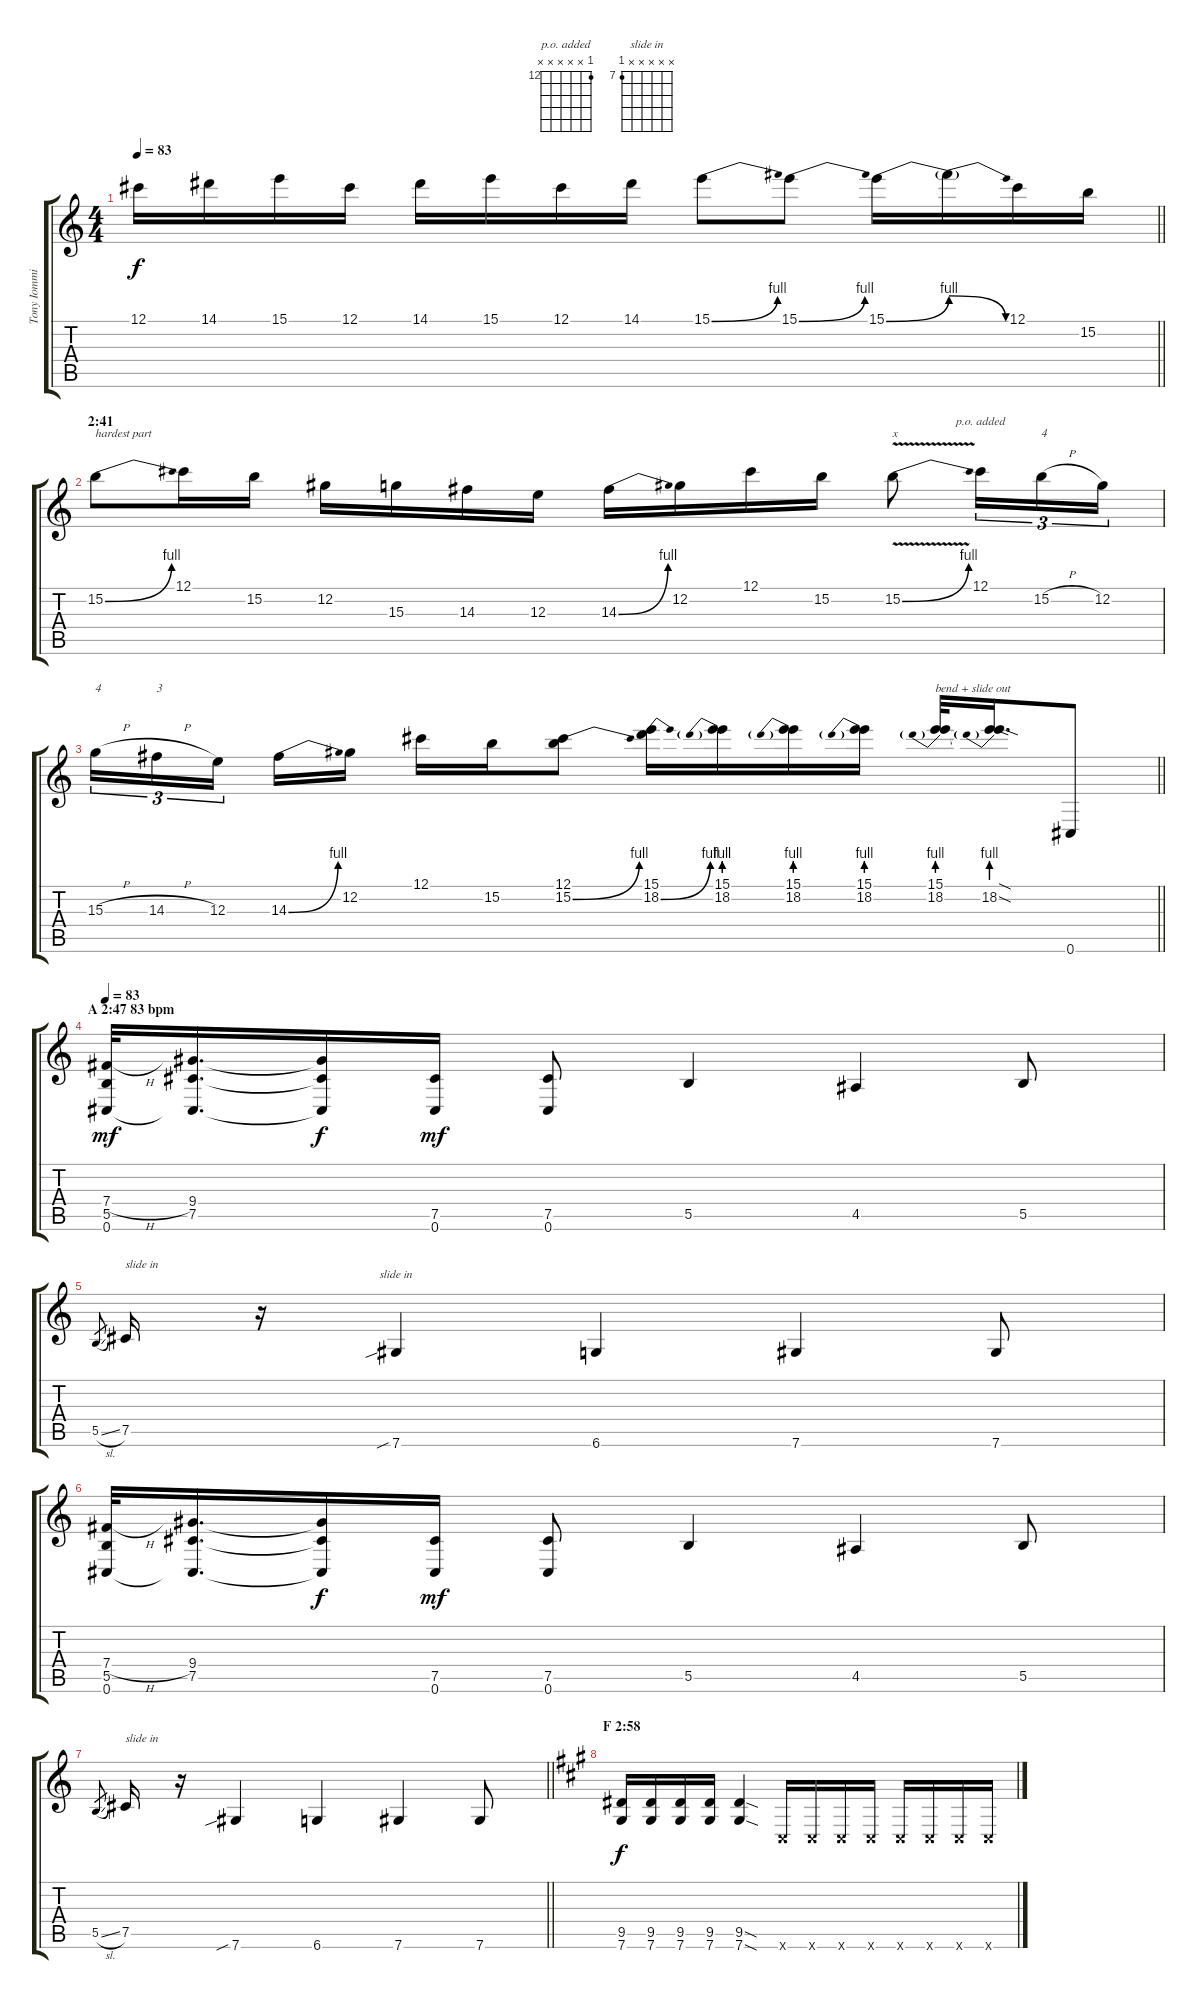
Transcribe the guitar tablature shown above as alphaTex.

\track ("Tony Iommi (Solo Guitar left + Lead)" "Tony Iommi") {instrument distortionguitar}
\staff {score tabs}
\tuning (Db4 Ab3 E3 B2 Gb2 Db2) {hide}
\chord ("p.o. added" 12 x x x x x) {firstfret 12}
\chord ("slide in" x x x x x 7) {firstfret 7}
\ts (4 4)
\tempo 83
\clef g2
\barLineRight lightlight
\ks c
12.1.16{dy f} 14.1.16 15.1.16 12.1.16 14.1.16 15.1.16 12.1.16 14.1.16 15.1{be (bend 0 0 60 4)}.8 15.1{be (bend 0 0 60 4)}.8 15.1{be (bend 0 0 60 4)}.16 15.1{be (release 0 4 60 0) t}.16 12.1.16 15.2.16 |
\section ("" "2:41")
15.2{be (bend 0 0 60 4)}.8{txt "hardest part"} 12.1.16 15.2.16 12.2.16 15.3.16 14.3.16 12.3.16 14.3{be (bend 0 0 60 4)}.16 12.2.16 12.1.16 15.2.16 15.2{be (bend 0 0 60 4) v}.8{txt "x"} 12.1.16{tu (3 2) ch "p.o. added"} 15.2{h}.16{tu (3 2) txt "4"} 12.2.16{tu (3 2)} |
\barLineRight lightlight
15.3{h}.16{tu (3 2) txt "4"} 14.3{h}.16{tu (3 2) txt "3"} 12.3.16{tu (3 2) beam splitsecondary} 14.3{be (bend 0 0 60 4)}.16 12.2.16 12.1.16 15.2.16 (12.1 15.2{be (bend 0 0 60 4)}).8 (15.1 18.2{be (bend 0 0 60 4)}).16 (15.1 18.2{be (prebend 0 4 60 4)}).16 (15.1 18.2{be (prebend 0 4 60 4)}).16 (15.1 18.2{be (prebend 0 4 60 4)}).16 (15.1 18.2{be (prebend 0 4 60 4)}).32{txt "bend + slide out"} (15.1{sod t} 18.2{be (prebend 0 4 60 4) sod}).16{d} 0.6.8 |
\section ("" "A 2:47 83 bpm")
\tempo 83
(7.4{h} 5.5 0.6).32{dy mf balance 8} (9.4 7.5 0.6{t}).16{d} (9.4{t} 7.5{t} 0.6{t}).16{dy f} (7.5 0.6).16{dy mf} (7.5 0.6).8 5.5.4 4.5.4 5.5.8 |
5.5{sl}.8{gr} 7.5.16{txt "slide in"} r.16 7.6{sib}.4{ch "slide in"} 6.6.4 7.6.4 7.6.8 |
(7.4{h} 5.5 0.6).32 (9.4 7.5 0.6{t}).16{d} (9.4{t} 7.5{t} 0.6{t}).16{dy f} (7.5 0.6).16{dy mf} (7.5 0.6).8 5.5.4 4.5.4 5.5.8 |
\barLineRight lightlight
5.5{sl}.8{gr} 7.5.16{txt "slide in"} r.16 7.6{sib}.4 6.6.4 7.6.4 7.6.8 |
\section ("" "F 2:58")
\ks a
(9.5 7.6).16{dy f} (9.5 7.6).16 (9.5 7.6).16 (9.5 7.6).16 (9.5{sod} 7.6{sod}).4 0.6{x}.16 0.6{x}.16 0.6{x}.16 0.6{x}.16 0.6{x}.16 0.6{x}.16 0.6{x}.16 0.6{x}.16
